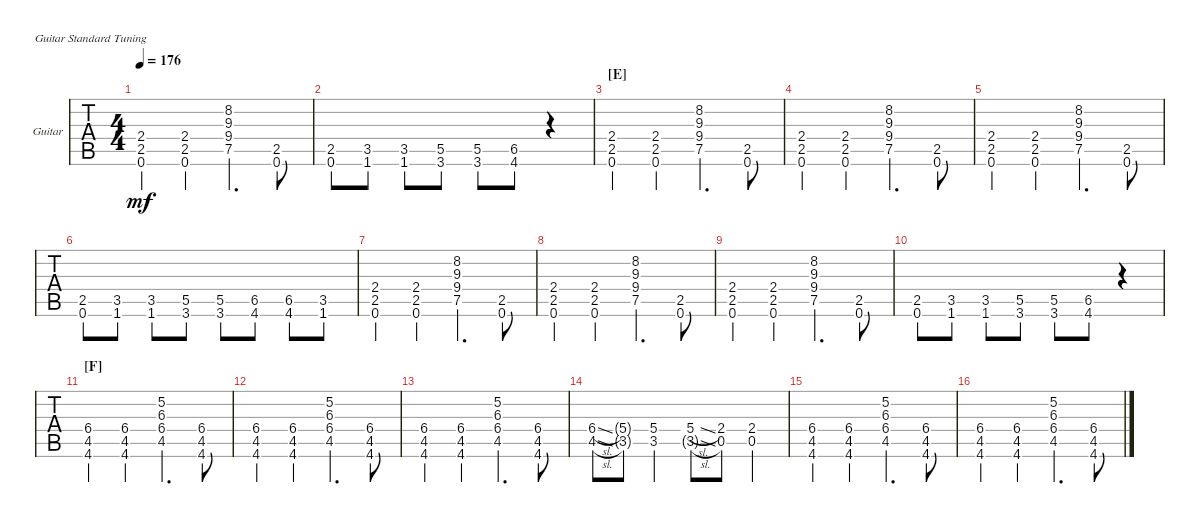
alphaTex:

\defaultSystemsLayout 4
\bracketExtendMode groupsimilarinstruments
\firstSystemTrackNameOrientation horizontal
\otherSystemsTrackNameOrientation horizontal
\track ("Guitar" "Guitar") {instrument distortionguitar}
\staff {tabs}
\tuning (E4 B3 G3 D3 A2 E2)
\ts (4 4)
\tempo 176
\clef g2
\ks c
(0.6 2.5 2.4).4{dy mf} (0.6 2.5 2.4).4 (9.4 9.3 8.2 7.5).4{d} (0.6 2.5).8 |
(0.6 2.5).8 (1.6 3.5).8 (1.6 3.5).8 (3.6 5.5).8 (3.6 5.5).8 (4.6 6.5).8 r.4 |
\section ("E" "")
(0.6 2.5 2.4).4 (0.6 2.5 2.4).4 (9.4 9.3 8.2 7.5).4{d} (0.6 2.5).8 |
(0.6 2.5 2.4).4 (0.6 2.5 2.4).4 (9.4 9.3 8.2 7.5).4{d} (0.6 2.5).8 |
(0.6 2.5 2.4).4 (0.6 2.5 2.4).4 (9.4 9.3 8.2 7.5).4{d} (0.6 2.5).8 |
(0.6 2.5).8 (1.6 3.5).8 (1.6 3.5).8 (3.6 5.5).8 (3.6 5.5).8 (4.6 6.5).8 (4.6 6.5).8 (1.6 3.5).8 |
(0.6 2.5 2.4).4 (0.6 2.5 2.4).4 (9.4 9.3 8.2 7.5).4{d} (0.6 2.5).8 |
(0.6 2.5 2.4).4 (0.6 2.5 2.4).4 (9.4 9.3 8.2 7.5).4{d} (0.6 2.5).8 |
(0.6 2.5 2.4).4 (0.6 2.5 2.4).4 (9.4 9.3 8.2 7.5).4{d} (0.6 2.5).8 |
(0.6 2.5).8 (1.6 3.5).8 (1.6 3.5).8 (3.6 5.5).8 (3.6 5.5).8 (4.6 6.5).8 r.4 |
\section ("F" "")
(4.5 6.4 4.6).4 (4.5 6.4 4.6).4 (6.4 6.3 5.2 4.5).4{d} (4.5 6.4 4.6).8 |
(4.5 6.4 4.6).4 (4.5 6.4 4.6).4 (4.5 6.4 6.3 5.2).4{d} (4.5 6.4 4.6).8 |
(4.5 6.4 4.6).4 (4.5 6.4 4.6).4 (4.5 6.4 6.3 5.2).4{d} (4.5 6.4 4.6).8 |
(4.5{sl} 6.4{sl}).8 (3.5{g} 5.4{g}).8 (3.5 5.4).4 (3.5{sl g} 5.4{sl}).8 (0.5 2.4).8 (0.5 2.4).4 |
(4.5 6.4 4.6).4 (4.5 6.4 4.6).4 (4.5 6.4 6.3 5.2).4{d} (4.5 6.4 4.6).8 |
(4.5 6.4 4.6).4 (4.5 6.4 4.6).4 (4.5 6.4 6.3 5.2).4{d} (4.5 6.4 4.6).8
